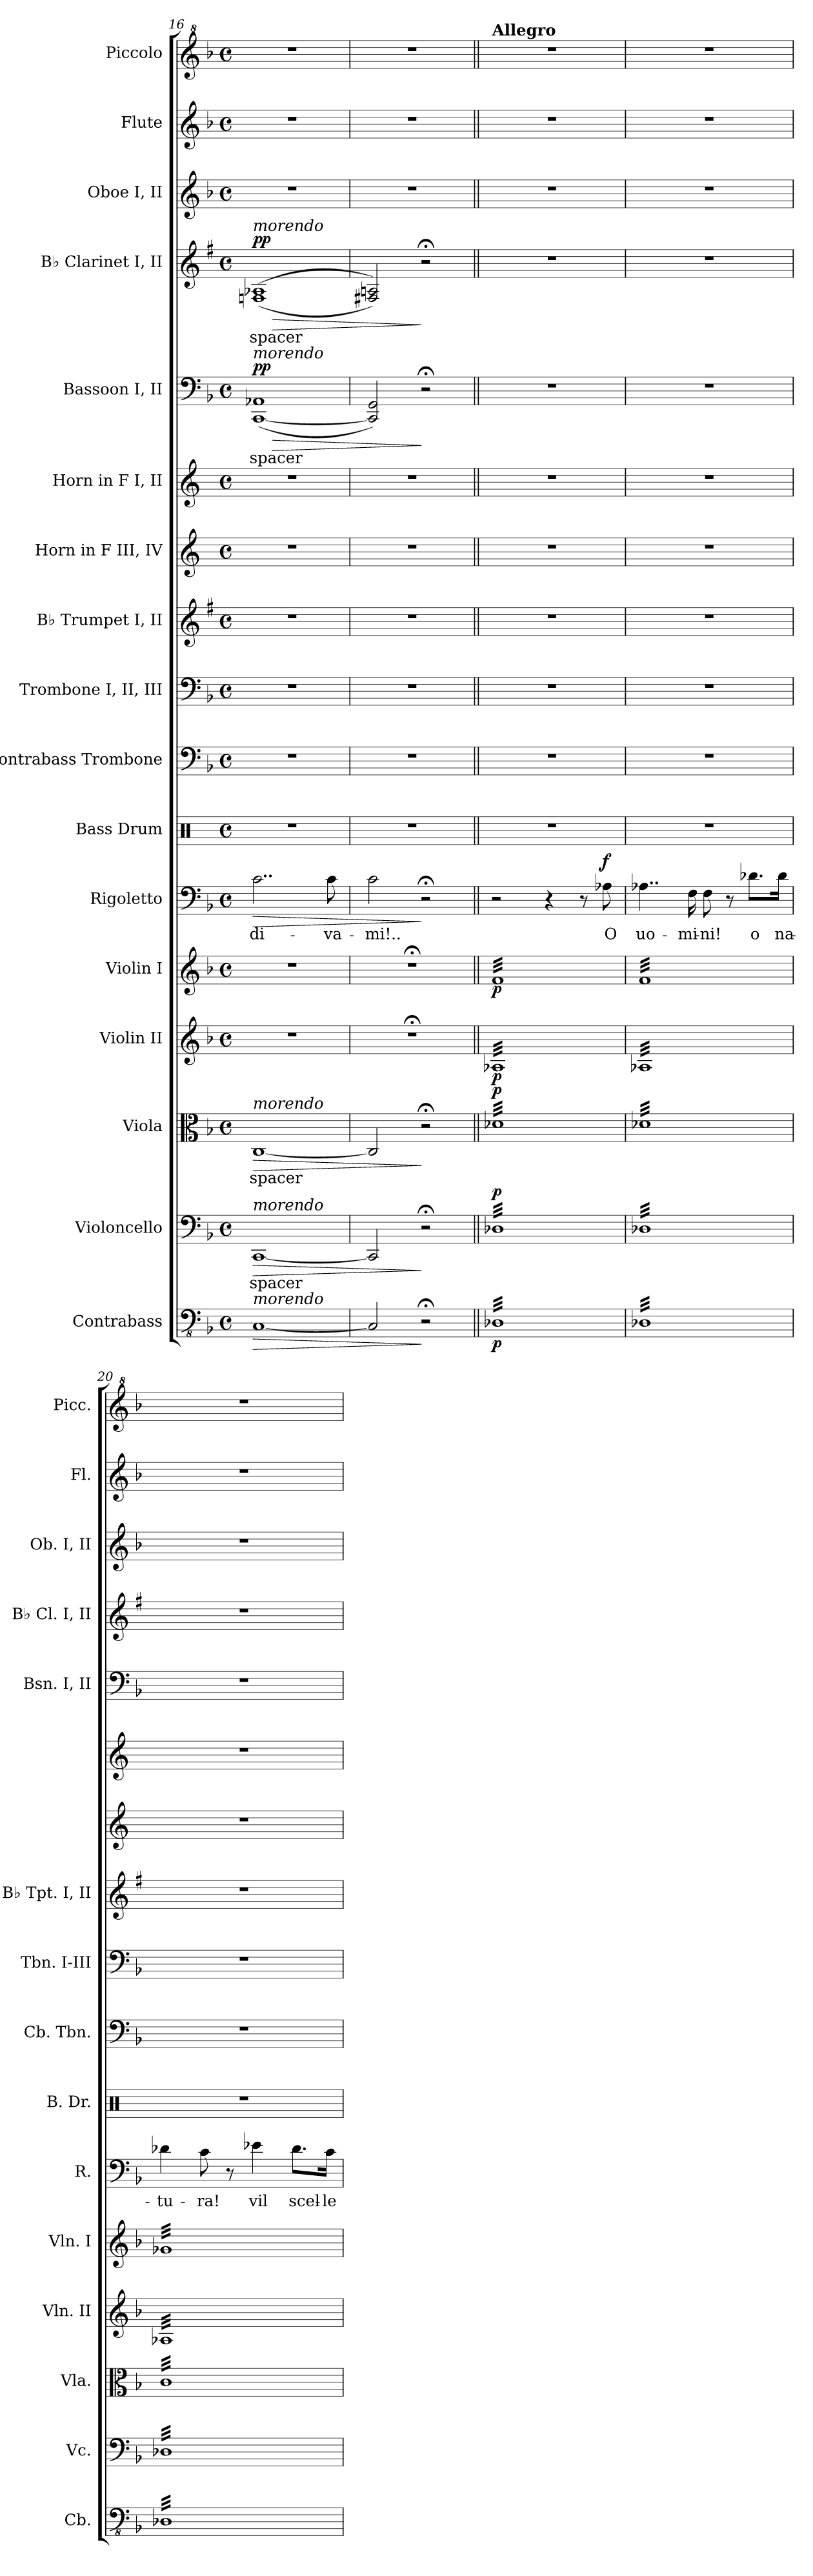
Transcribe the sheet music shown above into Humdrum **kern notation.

**kern	**dynam	**kern	**text	**dynam	**kern	**text	**dynam	**kern	**dynam	**kern	**dynam	**kern	**text	**dynam	**kern	**kern	**kern	**kern	**kern	**kern	**kern	**text	**dynam	**kern	**text	**dynam	**kern	**kern	**kern
*part17	*part17	*part16	*part16	*part16	*part15	*part15	*part15	*part14	*part14	*part13	*part13	*part12	*part12	*part12	*part11	*part10	*part9	*part8	*part7	*part6	*part5	*part5	*part5	*part4	*part4	*part4	*part3	*part2	*part1
*staff17	*staff17	*staff16	*staff16	*staff16	*staff15	*staff15	*staff15	*staff14	*staff14	*staff13	*staff13	*staff12	*staff12	*staff12	*staff11	*staff10	*staff9	*staff8	*staff7	*staff6	*staff5	*staff5	*staff5	*staff4	*staff4	*staff4	*staff3	*staff2	*staff1
*I"Contrabass	*	*I"Violoncello	*	*	*I"Viola	*	*	*I"Violin II	*	*I"Violin I	*	*I"Rigoletto	*	*	*I"Bass Drum	*I"Contrabass  Trombone	*I"Trombone I, II, III	*I"B♭ Trumpet I, II	*I"Horn in F III, IV	*I"Horn in F I, II	*I"Bassoon I, II	*	*	*I"B♭ Clarinet I, II	*	*	*I"Oboe I, II	*I"Flute	*I"Piccolo
*I'Cb.	*	*I'Vc.	*	*	*I'Vla.	*	*	*I'Vln. II	*	*I'Vln. I	*	*I'R.	*	*	*I'B. Dr.	*I'Cb.  Tbn.	*I'Tbn. I-III	*I'B♭ Tpt. I, II	*	*	*I'Bsn. I, II	*	*	*I'B♭ Cl. I, II	*	*	*I'Ob. I, II	*I'Fl.	*I'Picc.
*clefFv4	*	*clefF4	*	*	*clefC3	*	*	*clefG2	*	*clefG2	*	*clefF4	*	*	*clefX	*clefF4	*clefF4	*clefG2	*clefG2	*clefG2	*clefF4	*	*	*clefG2	*	*	*clefG2	*clefG2	*clefG^2
*	*	*	*	*	*	*	*	*	*	*	*	*	*	*	*	*	*	*ITrd1c2	*ITrd4c7	*ITrd4c7	*	*	*	*ITrd1c2	*	*	*	*	*ITrd-7c-12
*k[b-]	*	*k[b-]	*	*	*k[b-]	*	*	*k[b-]	*	*k[b-]	*	*k[b-]	*	*	*k[]	*k[b-]	*k[b-]	*k[b-]	*k[b-]	*k[b-]	*k[b-]	*	*	*k[b-]	*	*	*k[b-]	*k[b-]	*k[b-]
*M4/4	*	*M4/4	*	*	*M4/4	*	*	*M4/4	*	*M4/4	*	*M4/4	*	*	*M4/4	*M4/4	*M4/4	*M4/4	*M4/4	*M4/4	*M4/4	*	*	*M4/4	*	*	*M4/4	*M4/4	*M4/4
*met(c)	*	*met(c)	*	*	*met(c)	*	*	*met(c)	*	*met(c)	*	*met(c)	*	*	*met(c)	*met(c)	*met(c)	*met(c)	*met(c)	*met(c)	*met(c)	*	*	*met(c)	*	*	*met(c)	*met(c)	*met(c)
=16	=16	=16	=16	=16	=16	=16	=16	=16	=16	=16	=16	=16	=16	=16	=16	=16	=16	=16	=16	=16	=16	=16	=16	=16	=16	=16	=16	=16	=16
!	!	!	!	!	!	!	!	!	!	!	!	!	!	!	!	!	!	!	!	!	!	!	!	!LO:TX:a:i:t=morendo	!	!	!	!	!
!	!	!	!	!	!	!	!	!	!	!	!	!	!	!	!	!	!	!	!	!	!LO:TX:a:i:t=morendo	!	!	!	!	!	!	!	!
!	!	!	!	!	!LO:TX:a:i:t=morendo	!	!	!	!	!	!	!	!	!	!	!	!	!	!	!	!	!	!	!	!	!	!	!	!
!	!	!LO:TX:a:i:t=morendo	!	!	!	!	!	!	!	!	!	!	!	!	!	!	!	!	!	!	!	!	!	!	!	!	!	!	!
!LO:TX:a:i:t=morendo	!	!	!	!	!	!	!	!	!	!	!	!	!	!	!	!	!	!	!	!	!	!	!	!	!	!	!	!	!
!	!LO:HP:b	!	!	!LO:HP:b	!	!	!LO:HP:b	!	!	!	!	!	!	!LO:HP:b	!	!	!	!	!	!	!	!	!LO:HP:b	!	!	!LO:HP:b	!	!	!
!	!	!	!	!	!	!	!	!	!	!	!	!	!	!	!	!	!	!	!	!	!	!	!LO:DY:n=1:b	!	!	!LO:DY:n=1:b	!	!	!
[1CC	>	[1CC	spacer	>	[1C	spacer	>	1r	.	1r	.	2..c\	-di-	>	1r	1r	1r	1r	1r	1r	(>[1CC 1AA-X	spacer	> pp	((>1E-X 1G-X	spacer	> pp	1r	1r	1r
.	.	.	.	.	.	.	.	.	.	.	.	8c\	-va-	.	.	.	.	.	.	.	.	.	.	.	.	.	.	.	.
=17	=17	=17	=17	=17	=17	=17	=17	=17	=17	=17	=17	=17	=17	=17	=17	=17	=17	=17	=17	=17	=17	=17	=17	=17	=17	=17	=17	=17	=17
2CC/]	.	2CC/]	.	.	2C/]	.	.	1r;<	.	1r;<	.	2c\	-mi!..	.	1r	1r	1r	1r	1r	1r	2CC/] 2GG/)	.	.	2En/ 2Gn/))	.	.	1r	1r	1r
2r;<	]	2r;<	.	]	2r;<	.	]	.	.	.	.	2r;<	.	]	.	.	.	.	.	.	2r;<	.	]	2r;<	.	]	.	.	.
=18||	=18||	=18||	=18||	=18||	=18||	=18||	=18||	=18||	=18||	=18||	=18||	=18||	=18||	=18||	=18||	=18||	=18||	=18||	=18||	=18||	=18||	=18||	=18||	=18||	=18||	=18||	=18||	=18||	=18||
*^	*	*^	*	*	*^	*	*	*^	*	*^	*	*	*	*	*	*	*	*	*	*	*	*	*	*	*	*	*	*	*
!	!	!	!	!	!	!	!	!	!	!	!	!	!	!	!	!	!	!	!	!	!	!	!	!	!	!	!	!	!	!	!	!	!	!LO:TX:a:B:t=Allegro
!	!	!	!	!	!	!	!	!	!	!	!	!	!	!LO:TX:a:t=trem.	!	!	!	!	!	!	!	!	!	!	!	!	!	!	!	!	!	!	!	!
!	!	!	!	!	!	!	!	!	!	!	!LO:TX:a:t=trem.	!	!	!	!	!	!	!	!	!	!	!	!	!	!	!	!	!	!	!	!	!	!	!
!	!	!	!	!	!	!	!LO:TX:a:t=trem.	!	!	!	!	!	!	!	!	!	!	!	!	!	!	!	!	!	!	!	!	!	!	!	!	!	!	!
!	!	!	!LO:TX:a:t=trem.	!	!	!	!	!	!	!	!	!	!	!	!	!	!	!	!	!	!	!	!	!	!	!	!	!	!	!	!	!	!	!
!LO:TX:a:t=trem.	!	!	!	!	!	!	!	!	!	!	!	!	!	!	!	!	!	!	!	!	!	!	!	!	!	!	!	!	!	!	!	!	!	!
!	!	!LO:DY:b	!	!	!	!LO:DY:b	!	!	!	!LO:DY:b	!	!	!LO:DY:b	!	!	!LO:DY:b	!	!	!	!	!	!	!	!	!	!	!	!	!	!	!	!	!	!
*tremolo	*	*	*	*	*	*	*	*	*	*	*	*	*	*	*	*	*	*	*	*	*	*	*	*	*	*	*	*	*	*	*	*	*	*
*	*	*	*tremolo	*	*	*	*	*	*	*	*	*	*	*	*	*	*	*	*	*	*	*	*	*	*	*	*	*	*	*	*	*	*	*
*	*	*	*	*	*	*	*tremolo	*	*	*	*	*	*	*	*	*	*	*	*	*	*	*	*	*	*	*	*	*	*	*	*	*	*	*
*	*	*	*	*	*	*	*	*	*	*	*tremolo	*	*	*	*	*	*	*	*	*	*	*	*	*	*	*	*	*	*	*	*	*	*	*
*	*	*	*	*	*	*	*	*	*	*	*	*	*	*tremolo	*	*	*	*	*	*	*	*	*	*	*	*	*	*	*	*	*	*	*	*
32DD-XLLL	1DD-yy	p	32D-XLLL	1D-yy	.	p	32d-XLLL	1d-yy	.	p	32A-XLLL	1A-yy	p	32fLLL	1fyy	p	2r	.	.	1r	1r	1r	1r	1r	1r	1r	.	.	1r	.	.	1r	1r	1r
32DD-X	.	.	32D-X	.	.	.	32d-X	.	.	.	32A-X	.	.	32f	.	.	.	.	.	.	.	.	.	.	.	.	.	.	.	.	.	.	.	.
32DD-X	.	.	32D-X	.	.	.	32d-X	.	.	.	32A-X	.	.	32f	.	.	.	.	.	.	.	.	.	.	.	.	.	.	.	.	.	.	.	.
32DD-X	.	.	32D-X	.	.	.	32d-X	.	.	.	32A-X	.	.	32f	.	.	.	.	.	.	.	.	.	.	.	.	.	.	.	.	.	.	.	.
32DD-X	.	.	32D-X	.	.	.	32d-X	.	.	.	32A-X	.	.	32f	.	.	.	.	.	.	.	.	.	.	.	.	.	.	.	.	.	.	.	.
32DD-X	.	.	32D-X	.	.	.	32d-X	.	.	.	32A-X	.	.	32f	.	.	.	.	.	.	.	.	.	.	.	.	.	.	.	.	.	.	.	.
32DD-X	.	.	32D-X	.	.	.	32d-X	.	.	.	32A-X	.	.	32f	.	.	.	.	.	.	.	.	.	.	.	.	.	.	.	.	.	.	.	.
32DD-X	.	.	32D-X	.	.	.	32d-X	.	.	.	32A-X	.	.	32f	.	.	.	.	.	.	.	.	.	.	.	.	.	.	.	.	.	.	.	.
32DD-X	.	.	32D-X	.	.	.	32d-X	.	.	.	32A-X	.	.	32f	.	.	.	.	.	.	.	.	.	.	.	.	.	.	.	.	.	.	.	.
32DD-X	.	.	32D-X	.	.	.	32d-X	.	.	.	32A-X	.	.	32f	.	.	.	.	.	.	.	.	.	.	.	.	.	.	.	.	.	.	.	.
32DD-X	.	.	32D-X	.	.	.	32d-X	.	.	.	32A-X	.	.	32f	.	.	.	.	.	.	.	.	.	.	.	.	.	.	.	.	.	.	.	.
32DD-X	.	.	32D-X	.	.	.	32d-X	.	.	.	32A-X	.	.	32f	.	.	.	.	.	.	.	.	.	.	.	.	.	.	.	.	.	.	.	.
32DD-X	.	.	32D-X	.	.	.	32d-X	.	.	.	32A-X	.	.	32f	.	.	.	.	.	.	.	.	.	.	.	.	.	.	.	.	.	.	.	.
32DD-X	.	.	32D-X	.	.	.	32d-X	.	.	.	32A-X	.	.	32f	.	.	.	.	.	.	.	.	.	.	.	.	.	.	.	.	.	.	.	.
32DD-X	.	.	32D-X	.	.	.	32d-X	.	.	.	32A-X	.	.	32f	.	.	.	.	.	.	.	.	.	.	.	.	.	.	.	.	.	.	.	.
32DD-X	.	.	32D-X	.	.	.	32d-X	.	.	.	32A-X	.	.	32f	.	.	.	.	.	.	.	.	.	.	.	.	.	.	.	.	.	.	.	.
32DD-X	.	.	32D-X	.	.	.	32d-X	.	.	.	32A-X	.	.	32f	.	.	4r	.	.	.	.	.	.	.	.	.	.	.	.	.	.	.	.	.
32DD-X	.	.	32D-X	.	.	.	32d-X	.	.	.	32A-X	.	.	32f	.	.	.	.	.	.	.	.	.	.	.	.	.	.	.	.	.	.	.	.
32DD-X	.	.	32D-X	.	.	.	32d-X	.	.	.	32A-X	.	.	32f	.	.	.	.	.	.	.	.	.	.	.	.	.	.	.	.	.	.	.	.
32DD-X	.	.	32D-X	.	.	.	32d-X	.	.	.	32A-X	.	.	32f	.	.	.	.	.	.	.	.	.	.	.	.	.	.	.	.	.	.	.	.
32DD-X	.	.	32D-X	.	.	.	32d-X	.	.	.	32A-X	.	.	32f	.	.	.	.	.	.	.	.	.	.	.	.	.	.	.	.	.	.	.	.
32DD-X	.	.	32D-X	.	.	.	32d-X	.	.	.	32A-X	.	.	32f	.	.	.	.	.	.	.	.	.	.	.	.	.	.	.	.	.	.	.	.
32DD-X	.	.	32D-X	.	.	.	32d-X	.	.	.	32A-X	.	.	32f	.	.	.	.	.	.	.	.	.	.	.	.	.	.	.	.	.	.	.	.
32DD-X	.	.	32D-X	.	.	.	32d-X	.	.	.	32A-X	.	.	32f	.	.	.	.	.	.	.	.	.	.	.	.	.	.	.	.	.	.	.	.
32DD-X	.	.	32D-X	.	.	.	32d-X	.	.	.	32A-X	.	.	32f	.	.	8r	.	.	.	.	.	.	.	.	.	.	.	.	.	.	.	.	.
32DD-X	.	.	32D-X	.	.	.	32d-X	.	.	.	32A-X	.	.	32f	.	.	.	.	.	.	.	.	.	.	.	.	.	.	.	.	.	.	.	.
32DD-X	.	.	32D-X	.	.	.	32d-X	.	.	.	32A-X	.	.	32f	.	.	.	.	.	.	.	.	.	.	.	.	.	.	.	.	.	.	.	.
32DD-X	.	.	32D-X	.	.	.	32d-X	.	.	.	32A-X	.	.	32f	.	.	.	.	.	.	.	.	.	.	.	.	.	.	.	.	.	.	.	.
!	!	!	!	!	!	!	!	!	!	!	!	!	!	!	!	!	!	!	!LO:DY:b	!	!	!	!	!	!	!	!	!	!	!	!	!	!	!
32DD-X	.	.	32D-X	.	.	.	32d-X	.	.	.	32A-X	.	.	32f	.	.	8A-X\	O	f	.	.	.	.	.	.	.	.	.	.	.	.	.	.	.
32DD-X	.	.	32D-X	.	.	.	32d-X	.	.	.	32A-X	.	.	32f	.	.	.	.	.	.	.	.	.	.	.	.	.	.	.	.	.	.	.	.
32DD-X	.	.	32D-X	.	.	.	32d-X	.	.	.	32A-X	.	.	32f	.	.	.	.	.	.	.	.	.	.	.	.	.	.	.	.	.	.	.	.
32DD-XJJJ	.	.	32D-XJJJ	.	.	.	32d-XJJJ	.	.	.	32A-XJJJ	.	.	32fJJJ	.	.	.	.	.	.	.	.	.	.	.	.	.	.	.	.	.	.	.	.
=19	=19	=19	=19	=19	=19	=19	=19	=19	=19	=19	=19	=19	=19	=19	=19	=19	=19	=19	=19	=19	=19	=19	=19	=19	=19	=19	=19	=19	=19	=19	=19	=19	=19	=19
32DD-XLLL	1DD-yy	.	32D-XLLL	1D-yy	.	.	32d-XLLL	1d-yy	.	.	32A-XLLL	1A-yy	.	32fLLL	1fyy	.	4..A-X\	uo-	.	1r	1r	1r	1r	1r	1r	1r	.	.	1r	.	.	1r	1r	1r
32DD-X	.	.	32D-X	.	.	.	32d-X	.	.	.	32A-X	.	.	32f	.	.	.	.	.	.	.	.	.	.	.	.	.	.	.	.	.	.	.	.
32DD-X	.	.	32D-X	.	.	.	32d-X	.	.	.	32A-X	.	.	32f	.	.	.	.	.	.	.	.	.	.	.	.	.	.	.	.	.	.	.	.
32DD-X	.	.	32D-X	.	.	.	32d-X	.	.	.	32A-X	.	.	32f	.	.	.	.	.	.	.	.	.	.	.	.	.	.	.	.	.	.	.	.
32DD-X	.	.	32D-X	.	.	.	32d-X	.	.	.	32A-X	.	.	32f	.	.	.	.	.	.	.	.	.	.	.	.	.	.	.	.	.	.	.	.
32DD-X	.	.	32D-X	.	.	.	32d-X	.	.	.	32A-X	.	.	32f	.	.	.	.	.	.	.	.	.	.	.	.	.	.	.	.	.	.	.	.
32DD-X	.	.	32D-X	.	.	.	32d-X	.	.	.	32A-X	.	.	32f	.	.	.	.	.	.	.	.	.	.	.	.	.	.	.	.	.	.	.	.
32DD-X	.	.	32D-X	.	.	.	32d-X	.	.	.	32A-X	.	.	32f	.	.	.	.	.	.	.	.	.	.	.	.	.	.	.	.	.	.	.	.
32DD-X	.	.	32D-X	.	.	.	32d-X	.	.	.	32A-X	.	.	32f	.	.	.	.	.	.	.	.	.	.	.	.	.	.	.	.	.	.	.	.
32DD-X	.	.	32D-X	.	.	.	32d-X	.	.	.	32A-X	.	.	32f	.	.	.	.	.	.	.	.	.	.	.	.	.	.	.	.	.	.	.	.
32DD-X	.	.	32D-X	.	.	.	32d-X	.	.	.	32A-X	.	.	32f	.	.	.	.	.	.	.	.	.	.	.	.	.	.	.	.	.	.	.	.
32DD-X	.	.	32D-X	.	.	.	32d-X	.	.	.	32A-X	.	.	32f	.	.	.	.	.	.	.	.	.	.	.	.	.	.	.	.	.	.	.	.
32DD-X	.	.	32D-X	.	.	.	32d-X	.	.	.	32A-X	.	.	32f	.	.	.	.	.	.	.	.	.	.	.	.	.	.	.	.	.	.	.	.
32DD-X	.	.	32D-X	.	.	.	32d-X	.	.	.	32A-X	.	.	32f	.	.	.	.	.	.	.	.	.	.	.	.	.	.	.	.	.	.	.	.
32DD-X	.	.	32D-X	.	.	.	32d-X	.	.	.	32A-X	.	.	32f	.	.	16F\	-mi-	.	.	.	.	.	.	.	.	.	.	.	.	.	.	.	.
32DD-X	.	.	32D-X	.	.	.	32d-X	.	.	.	32A-X	.	.	32f	.	.	.	.	.	.	.	.	.	.	.	.	.	.	.	.	.	.	.	.
32DD-X	.	.	32D-X	.	.	.	32d-X	.	.	.	32A-X	.	.	32f	.	.	8F\	-ni!	.	.	.	.	.	.	.	.	.	.	.	.	.	.	.	.
32DD-X	.	.	32D-X	.	.	.	32d-X	.	.	.	32A-X	.	.	32f	.	.	.	.	.	.	.	.	.	.	.	.	.	.	.	.	.	.	.	.
32DD-X	.	.	32D-X	.	.	.	32d-X	.	.	.	32A-X	.	.	32f	.	.	.	.	.	.	.	.	.	.	.	.	.	.	.	.	.	.	.	.
32DD-X	.	.	32D-X	.	.	.	32d-X	.	.	.	32A-X	.	.	32f	.	.	.	.	.	.	.	.	.	.	.	.	.	.	.	.	.	.	.	.
32DD-X	.	.	32D-X	.	.	.	32d-X	.	.	.	32A-X	.	.	32f	.	.	8r	.	.	.	.	.	.	.	.	.	.	.	.	.	.	.	.	.
32DD-X	.	.	32D-X	.	.	.	32d-X	.	.	.	32A-X	.	.	32f	.	.	.	.	.	.	.	.	.	.	.	.	.	.	.	.	.	.	.	.
32DD-X	.	.	32D-X	.	.	.	32d-X	.	.	.	32A-X	.	.	32f	.	.	.	.	.	.	.	.	.	.	.	.	.	.	.	.	.	.	.	.
32DD-X	.	.	32D-X	.	.	.	32d-X	.	.	.	32A-X	.	.	32f	.	.	.	.	.	.	.	.	.	.	.	.	.	.	.	.	.	.	.	.
32DD-X	.	.	32D-X	.	.	.	32d-X	.	.	.	32A-X	.	.	32f	.	.	8.d-X\L	o	.	.	.	.	.	.	.	.	.	.	.	.	.	.	.	.
32DD-X	.	.	32D-X	.	.	.	32d-X	.	.	.	32A-X	.	.	32f	.	.	.	.	.	.	.	.	.	.	.	.	.	.	.	.	.	.	.	.
32DD-X	.	.	32D-X	.	.	.	32d-X	.	.	.	32A-X	.	.	32f	.	.	.	.	.	.	.	.	.	.	.	.	.	.	.	.	.	.	.	.
32DD-X	.	.	32D-X	.	.	.	32d-X	.	.	.	32A-X	.	.	32f	.	.	.	.	.	.	.	.	.	.	.	.	.	.	.	.	.	.	.	.
32DD-X	.	.	32D-X	.	.	.	32d-X	.	.	.	32A-X	.	.	32f	.	.	.	.	.	.	.	.	.	.	.	.	.	.	.	.	.	.	.	.
32DD-X	.	.	32D-X	.	.	.	32d-X	.	.	.	32A-X	.	.	32f	.	.	.	.	.	.	.	.	.	.	.	.	.	.	.	.	.	.	.	.
32DD-X	.	.	32D-X	.	.	.	32d-X	.	.	.	32A-X	.	.	32f	.	.	16d-\Jk	na-	.	.	.	.	.	.	.	.	.	.	.	.	.	.	.	.
32DD-XJJJ	.	.	32D-XJJJ	.	.	.	32d-XJJJ	.	.	.	32A-XJJJ	.	.	32fJJJ	.	.	.	.	.	.	.	.	.	.	.	.	.	.	.	.	.	.	.	.
=20	=20	=20	=20	=20	=20	=20	=20	=20	=20	=20	=20	=20	=20	=20	=20	=20	=20	=20	=20	=20	=20	=20	=20	=20	=20	=20	=20	=20	=20	=20	=20	=20	=20	=20
32DD-XLLL	1DD-yy	.	32D-XLLL	1D-yy	.	.	32cLLL	1cyy	.	.	32A-XLLL	1A-yy	.	32g-XLLL	1g-yy	.	4d-X\	-tu-	.	1r	1r	1r	1r	1r	1r	1r	.	.	1r	.	.	1r	1r	1r
32DD-X	.	.	32D-X	.	.	.	32c	.	.	.	32A-X	.	.	32g-X	.	.	.	.	.	.	.	.	.	.	.	.	.	.	.	.	.	.	.	.
32DD-X	.	.	32D-X	.	.	.	32c	.	.	.	32A-X	.	.	32g-X	.	.	.	.	.	.	.	.	.	.	.	.	.	.	.	.	.	.	.	.
32DD-X	.	.	32D-X	.	.	.	32c	.	.	.	32A-X	.	.	32g-X	.	.	.	.	.	.	.	.	.	.	.	.	.	.	.	.	.	.	.	.
32DD-X	.	.	32D-X	.	.	.	32c	.	.	.	32A-X	.	.	32g-X	.	.	.	.	.	.	.	.	.	.	.	.	.	.	.	.	.	.	.	.
32DD-X	.	.	32D-X	.	.	.	32c	.	.	.	32A-X	.	.	32g-X	.	.	.	.	.	.	.	.	.	.	.	.	.	.	.	.	.	.	.	.
32DD-X	.	.	32D-X	.	.	.	32c	.	.	.	32A-X	.	.	32g-X	.	.	.	.	.	.	.	.	.	.	.	.	.	.	.	.	.	.	.	.
32DD-X	.	.	32D-X	.	.	.	32c	.	.	.	32A-X	.	.	32g-X	.	.	.	.	.	.	.	.	.	.	.	.	.	.	.	.	.	.	.	.
32DD-X	.	.	32D-X	.	.	.	32c	.	.	.	32A-X	.	.	32g-X	.	.	8c\	-ra!	.	.	.	.	.	.	.	.	.	.	.	.	.	.	.	.
32DD-X	.	.	32D-X	.	.	.	32c	.	.	.	32A-X	.	.	32g-X	.	.	.	.	.	.	.	.	.	.	.	.	.	.	.	.	.	.	.	.
32DD-X	.	.	32D-X	.	.	.	32c	.	.	.	32A-X	.	.	32g-X	.	.	.	.	.	.	.	.	.	.	.	.	.	.	.	.	.	.	.	.
32DD-X	.	.	32D-X	.	.	.	32c	.	.	.	32A-X	.	.	32g-X	.	.	.	.	.	.	.	.	.	.	.	.	.	.	.	.	.	.	.	.
32DD-X	.	.	32D-X	.	.	.	32c	.	.	.	32A-X	.	.	32g-X	.	.	8r	.	.	.	.	.	.	.	.	.	.	.	.	.	.	.	.	.
32DD-X	.	.	32D-X	.	.	.	32c	.	.	.	32A-X	.	.	32g-X	.	.	.	.	.	.	.	.	.	.	.	.	.	.	.	.	.	.	.	.
32DD-X	.	.	32D-X	.	.	.	32c	.	.	.	32A-X	.	.	32g-X	.	.	.	.	.	.	.	.	.	.	.	.	.	.	.	.	.	.	.	.
32DD-X	.	.	32D-X	.	.	.	32c	.	.	.	32A-X	.	.	32g-X	.	.	.	.	.	.	.	.	.	.	.	.	.	.	.	.	.	.	.	.
32DD-X	.	.	32D-X	.	.	.	32c	.	.	.	32A-X	.	.	32g-X	.	.	4e-X\	vil	.	.	.	.	.	.	.	.	.	.	.	.	.	.	.	.
32DD-X	.	.	32D-X	.	.	.	32c	.	.	.	32A-X	.	.	32g-X	.	.	.	.	.	.	.	.	.	.	.	.	.	.	.	.	.	.	.	.
32DD-X	.	.	32D-X	.	.	.	32c	.	.	.	32A-X	.	.	32g-X	.	.	.	.	.	.	.	.	.	.	.	.	.	.	.	.	.	.	.	.
32DD-X	.	.	32D-X	.	.	.	32c	.	.	.	32A-X	.	.	32g-X	.	.	.	.	.	.	.	.	.	.	.	.	.	.	.	.	.	.	.	.
32DD-X	.	.	32D-X	.	.	.	32c	.	.	.	32A-X	.	.	32g-X	.	.	.	.	.	.	.	.	.	.	.	.	.	.	.	.	.	.	.	.
32DD-X	.	.	32D-X	.	.	.	32c	.	.	.	32A-X	.	.	32g-X	.	.	.	.	.	.	.	.	.	.	.	.	.	.	.	.	.	.	.	.
32DD-X	.	.	32D-X	.	.	.	32c	.	.	.	32A-X	.	.	32g-X	.	.	.	.	.	.	.	.	.	.	.	.	.	.	.	.	.	.	.	.
32DD-X	.	.	32D-X	.	.	.	32c	.	.	.	32A-X	.	.	32g-X	.	.	.	.	.	.	.	.	.	.	.	.	.	.	.	.	.	.	.	.
32DD-X	.	.	32D-X	.	.	.	32c	.	.	.	32A-X	.	.	32g-X	.	.	8.d-\L	scel-	.	.	.	.	.	.	.	.	.	.	.	.	.	.	.	.
32DD-X	.	.	32D-X	.	.	.	32c	.	.	.	32A-X	.	.	32g-X	.	.	.	.	.	.	.	.	.	.	.	.	.	.	.	.	.	.	.	.
32DD-X	.	.	32D-X	.	.	.	32c	.	.	.	32A-X	.	.	32g-X	.	.	.	.	.	.	.	.	.	.	.	.	.	.	.	.	.	.	.	.
32DD-X	.	.	32D-X	.	.	.	32c	.	.	.	32A-X	.	.	32g-X	.	.	.	.	.	.	.	.	.	.	.	.	.	.	.	.	.	.	.	.
32DD-X	.	.	32D-X	.	.	.	32c	.	.	.	32A-X	.	.	32g-X	.	.	.	.	.	.	.	.	.	.	.	.	.	.	.	.	.	.	.	.
32DD-X	.	.	32D-X	.	.	.	32c	.	.	.	32A-X	.	.	32g-X	.	.	.	.	.	.	.	.	.	.	.	.	.	.	.	.	.	.	.	.
32DD-X	.	.	32D-X	.	.	.	32c	.	.	.	32A-X	.	.	32g-X	.	.	16c\Jk	-le-	.	.	.	.	.	.	.	.	.	.	.	.	.	.	.	.
32DD-XJJJ	.	.	32D-XJJJ	.	.	.	32cJJJ	.	.	.	32A-XJJJ	.	.	32g-XJJJ	.	.	.	.	.	.	.	.	.	.	.	.	.	.	.	.	.	.	.	.
*	*	*	*	*	*	*	*	*	*	*	*	*	*	*Xtremolo	*	*	*	*	*	*	*	*	*	*	*	*	*	*	*	*	*	*	*	*
*	*	*	*	*	*	*	*	*	*	*	*Xtremolo	*	*	*	*	*	*	*	*	*	*	*	*	*	*	*	*	*	*	*	*	*	*	*
*	*	*	*	*	*	*	*Xtremolo	*	*	*	*	*	*	*	*	*	*	*	*	*	*	*	*	*	*	*	*	*	*	*	*	*	*	*
*	*	*	*Xtremolo	*	*	*	*	*	*	*	*	*	*	*	*	*	*	*	*	*	*	*	*	*	*	*	*	*	*	*	*	*	*	*
*Xtremolo	*	*	*	*	*	*	*	*	*	*	*	*	*	*	*	*	*	*	*	*	*	*	*	*	*	*	*	*	*	*	*	*	*	*
*v	*v	*	*	*	*	*	*v	*v	*	*	*v	*v	*	*v	*v	*	*	*	*	*	*	*	*	*	*	*	*	*	*	*	*	*	*	*
*	*	*v	*v	*	*	*	*	*	*	*	*	*	*	*	*	*	*	*	*	*	*	*	*	*	*	*	*	*	*	*
=	=	=	=	=	=	=	=	=	=	=	=	=	=	=	=	=	=	=	=	=	=	=	=	=	=	=	=	=	=
*-	*-	*-	*-	*-	*-	*-	*-	*-	*-	*-	*-	*-	*-	*-	*-	*-	*-	*-	*-	*-	*-	*-	*-	*-	*-	*-	*-	*-	*-
